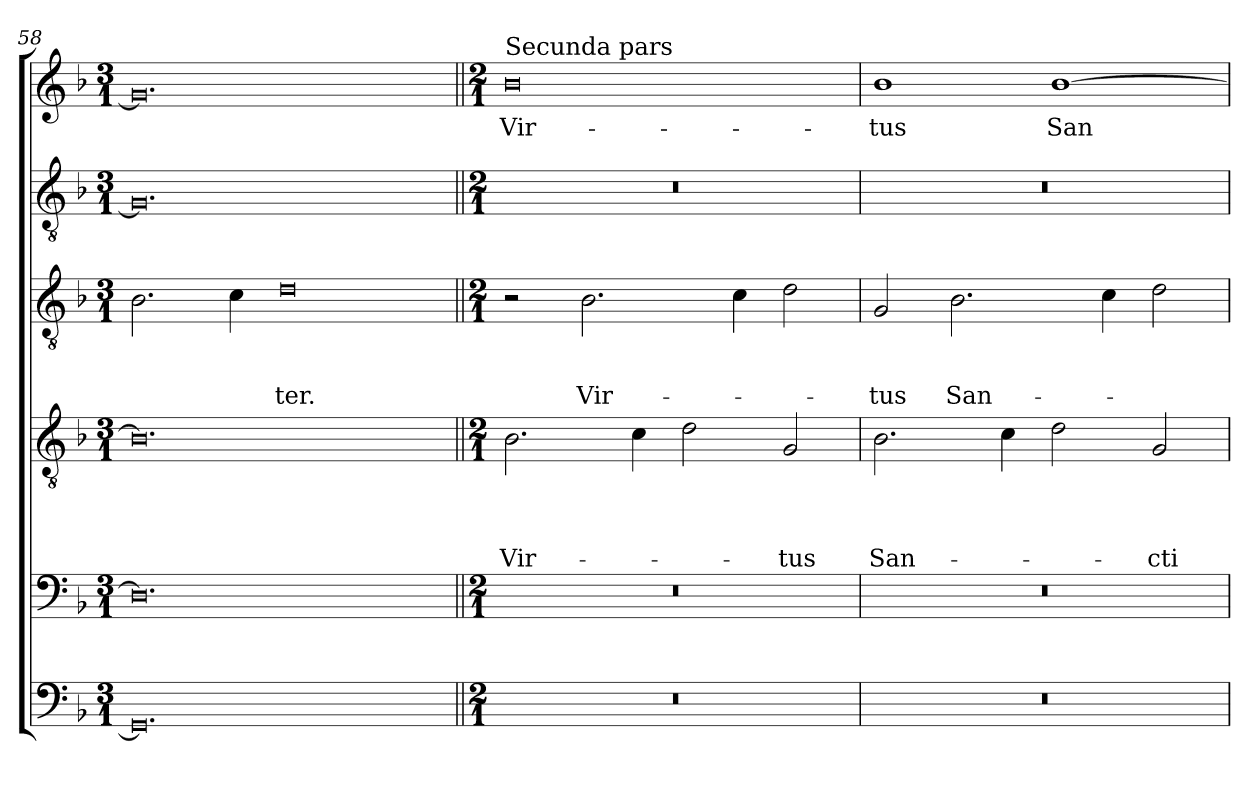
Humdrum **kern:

**kern	**kern	**kern	**text	**text	**text	**text	**kern	**text	**text	**text	**kern	**kern	**text
*part6	*part5	*part4	*part4	*part4	*part4	*part4	*part3	*part3	*part3	*part3	*part2	*part1	*part1
*staff6	*staff5	*staff4	*staff4	*staff4	*staff4	*staff4	*staff3	*staff3	*staff3	*staff3	*staff2	*staff1	*staff1
*clefF4	*clefF4	*clefGv2	*	*	*	*	*clefGv2	*	*	*	*clefGv2	*clefG2	*
*k[b-]	*k[b-]	*k[b-]	*	*	*	*	*k[b-]	*	*	*	*k[b-]	*k[b-]	*
*F:	*F:	*F:	*	*	*	*	*F:	*	*	*	*F:	*F:	*
*M3/1	*M3/1	*M3/1	*	*	*	*	*M3/1	*	*	*	*M3/1	*M3/1	*
=58	=58	=58	=58	=58	=58	=58	=58	=58	=58	=58	=58	=58	=58
0.GG]	0.D]	0.B-]	.	.	.	.	2.B-\	.	.	.	0.G]	0.g]	.
.	.	.	.	.	.	.	4c\	.	.	.	.	.	.
!	!	!	!	!	!	!	!	!	!	!LO:LY:b	!	!	!
.	.	.	.	.	.	.	0d	.	.	-ter.	.	.	.
!!LO:LB:g=z
=59||	=59||	=59||	=59||	=59||	=59||	=59||	=59||	=59||	=59||	=59||	=59||	=59||	=59||
*M2/1	*M2/1	*M2/1	*	*	*	*	*M2/1	*	*	*	*M2/1	*M2/1	*
!	!	!	!	!	!	!	!	!	!	!	!	!LO:TX:a:t=Secunda pars	!
!	!	!	!	!	!	!LO:LY:b	!	!	!	!	!	!	!LO:LY:b
0r	0r	2.B-\	.	.	.	Vir-	2r	.	.	.	0r	0b-	Vir-
!	!	!	!	!	!	!	!	!	!	!LO:LY:b	!	!	!
.	.	.	.	.	.	.	2.B-\	.	.	Vir-	.	.	.
.	.	4c\	.	.	.	.	.	.	.	.	.	.	.
.	.	2d\	.	.	.	.	.	.	.	.	.	.	.
.	.	.	.	.	.	.	4c\	.	.	.	.	.	.
!	!	!	!	!	!	!LO:LY:b	!	!	!	!	!	!	!
.	.	2G/	.	.	.	-tus	2d\	.	.	.	.	.	.
=60	=60	=60	=60	=60	=60	=60	=60	=60	=60	=60	=60	=60	=60
!	!	!	!	!	!	!LO:LY:b	!	!	!	!LO:LY:b	!	!	!LO:LY:b
0r	0r	2.B-\	.	.	.	San-	2G/	.	.	-tus	0r	1b-	-tus
!	!	!	!	!	!	!	!	!	!	!LO:LY:b	!	!	!
.	.	.	.	.	.	.	2.B-\	.	.	San-	.	.	.
.	.	4c\	.	.	.	.	.	.	.	.	.	.	.
!	!	!	!	!	!	!	!	!	!	!	!	!	!LO:LY:b
.	.	2d\	.	.	.	.	.	.	.	.	.	[1b-	San-
.	.	.	.	.	.	.	4c\	.	.	.	.	.	.
!	!	!	!	!	!	!LO:LY:b	!	!	!	!	!	!	!
.	.	2G/	.	.	.	-cti	2d\	.	.	.	.	.	.
=	=	=	=	=	=	=	=	=	=	=	=	=	=
*-	*-	*-	*-	*-	*-	*-	*-	*-	*-	*-	*-	*-	*-
